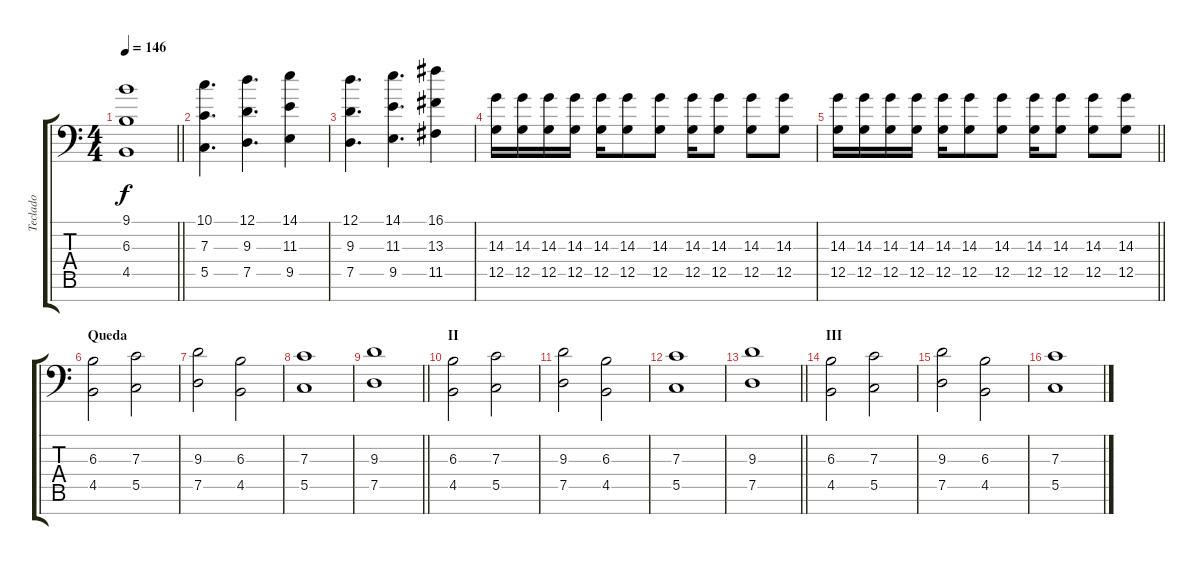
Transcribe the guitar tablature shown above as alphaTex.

\track ("Teclado" "Teclado") {instrument tremolostrings}
\staff {score tabs}
\tuning (D4 A3 F3 C3 G2 D2 A1) {hide}
\ts (4 4)
\tempo 146
\clef f4
\barLineRight lightlight
\ks c
(9.1 6.3 4.5).1{dy f} |
(10.1 7.3 5.5).4{d} (12.1 9.3 7.5).4{d} (14.1 11.3 9.5).4 |
(12.1 9.3 7.5).4{d} (14.1 11.3 9.5).4{d} (16.1 13.3 11.5).4 |
(14.3 12.5).16{volume 10} (14.3 12.5).16 (14.3 12.5).16 (14.3 12.5).16 (14.3 12.5).16 (14.3 12.5).8 (14.3 12.5).8 (14.3 12.5).16 (14.3 12.5).8 (14.3 12.5).8 (14.3 12.5).8 |
\barLineRight lightlight
(14.3 12.5).16 (14.3 12.5).16 (14.3 12.5).16 (14.3 12.5).16 (14.3 12.5).16 (14.3 12.5).8 (14.3 12.5).8 (14.3 12.5).16 (14.3 12.5).8 (14.3 12.5).8 (14.3 12.5).8 |
\section ("" "Queda")
(6.3 4.5).2{volume 10 instrument choiraahs} (7.3 5.5).2 |
(9.3 7.5).2 (6.3 4.5).2 |
(7.3 5.5).1 |
\barLineRight lightlight
(9.3 7.5).1 |
\section ("" "II")
(6.3 4.5).2 (7.3 5.5).2 |
(9.3 7.5).2 (6.3 4.5).2 |
(7.3 5.5).1 |
\barLineRight lightlight
(9.3 7.5).1 |
\section ("" "III")
(6.3 4.5).2 (7.3 5.5).2 |
(9.3 7.5).2 (6.3 4.5).2 |
(7.3 5.5).1
